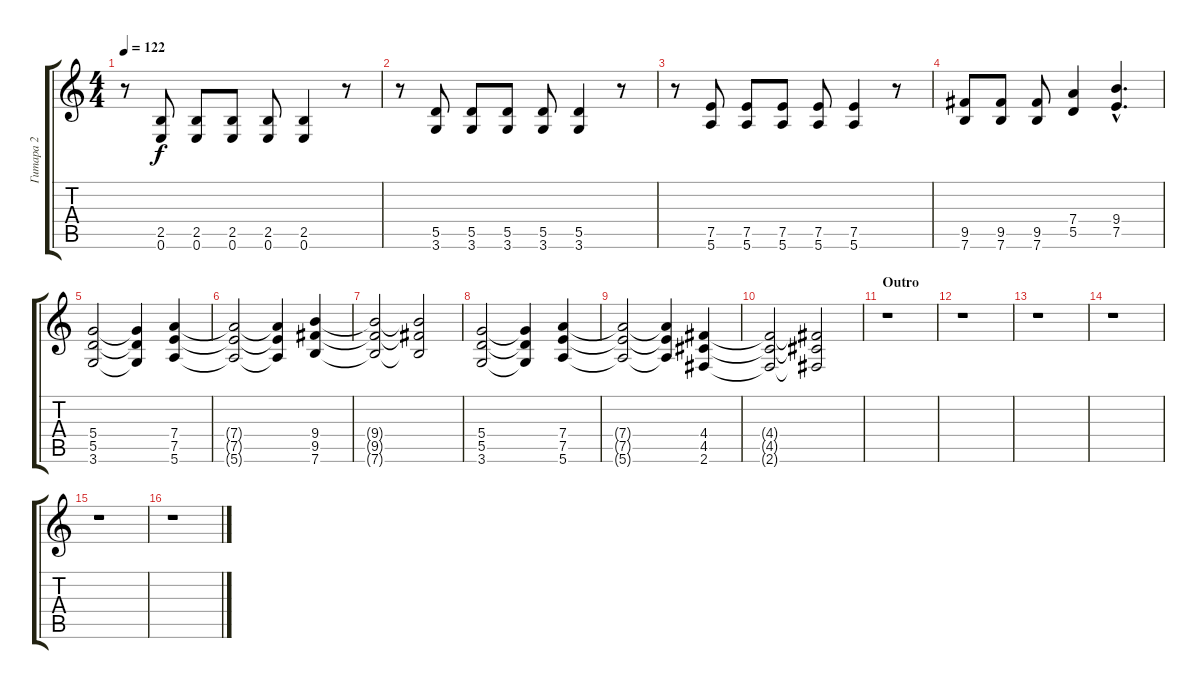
\track ("Гитара 2" "Гитара 2") {instrument distortionguitar}
\staff {score tabs}
\tuning (E4 B3 G3 D3 A2 E2) {hide}
\ts (4 4)
\tempo 122
\clef g2
\ks c
r.8{dy f} (2.5 0.6).8 (2.5 0.6).8 (2.5 0.6).8 (2.5 0.6).8 (2.5 0.6).4 r.8 |
r.8 (5.5 3.6).8 (5.5 3.6).8 (5.5 3.6).8 (5.5 3.6).8 (5.5 3.6).4 r.8 |
r.8 (7.5 5.6).8 (7.5 5.6).8 (7.5 5.6).8 (7.5 5.6).8 (7.5 5.6).4 r.8 |
(9.5 7.6).8 (9.5 7.6).8 (9.5 7.6).8 (7.4 5.5).4 (9.4{hac} 7.5{hac}).4{d} |
(5.4 5.5 3.6).2 (5.4{t} 5.5{t} 3.6{t}).4 (7.4 7.5 5.6).4 |
(7.4{t} 7.5{t} 5.6{t}).2 (7.4{t} 7.5{t} 5.6{t}).4 (9.4 9.5 7.6).4 |
(9.4{t} 9.5{t} 7.6{t}).2 (9.4{t} 9.5{t} 7.6{t}).2 |
(5.4 5.5 3.6).2 (5.4{t} 5.5{t} 3.6{t}).4 (7.4 7.5 5.6).4 |
(7.4{t} 7.5{t} 5.6{t}).2 (7.4{t} 7.5{t} 5.6{t}).4 (4.4 4.5 2.6).4 |
(4.4{t} 4.5{t} 2.6{t}).2 (4.4{t} 4.5{t} 2.6{t}).2 |
\section ("" "Outro")
r.1 |
r.1 |
r.1 |
r.1 |
r.1 |
r.1
